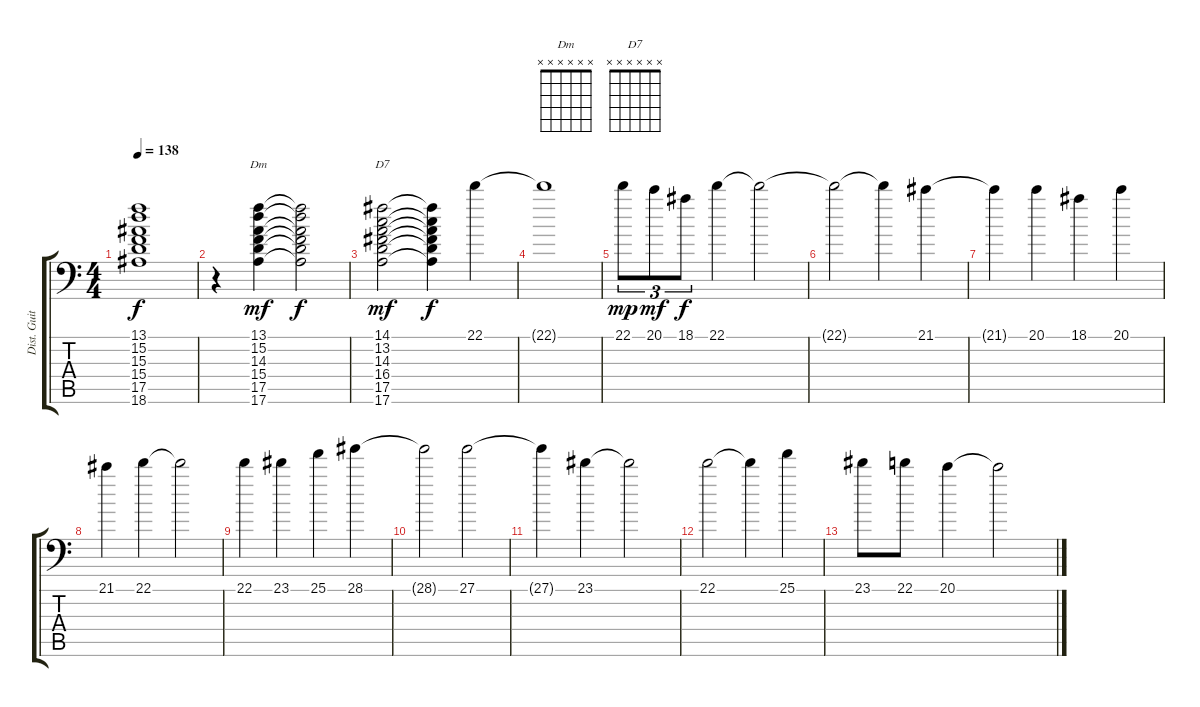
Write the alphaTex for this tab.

\track ("Dist. Guitar" "Dist. Guit") {instrument distortionguitar}
\staff {score tabs}
\tuning (E3 B2 G2 D2 A1 E1) {hide}
\chord ("Dm" x x x x x x)
\chord ("D7" x x x x x x)
\ts (4 4)
\tempo 138
\clef f4
\ks c
(13.1{t} 15.2{t} 15.3{t} 15.4{t} 17.5{t} 18.6{t}).1{dy f} |
r.4 (13.1 15.2 14.3 15.4 17.5 17.6).4{ch "Dm" dy mf} (13.1{t} 15.2{t} 14.3{t} 15.4{t} 17.5{t} 17.6{t}).2{dy f} |
(14.1 13.2 14.3 16.4 17.5 17.6).2{ch "D7" dy mf} (14.1{t} 13.2{t} 14.3{t} 16.4{t} 17.5{t} 17.6{t}).4{dy f} 22.1.4{volume 14} |
22.1{t}.1 |
22.1.8{tu (3 2) dy mp} 20.1.8{tu (3 2) dy mf} 18.1.8{tu (3 2) dy f} 22.1.4 22.1{t}.2 |
22.1{t}.2 22.1{t}.4 21.1.4 |
21.1{t}.4 20.1.4 18.1.4 20.1.4 |
21.1.4 22.1.4 22.1{t}.2 |
22.1.4 23.1.4 25.1.4 28.1.4 |
28.1{t}.2 27.1.2 |
27.1{t}.4 23.1.4 23.1{t}.2 |
22.1.2 22.1{t}.4 25.1.4 |
23.1.8 22.1.8 20.1.4 20.1{t}.2
